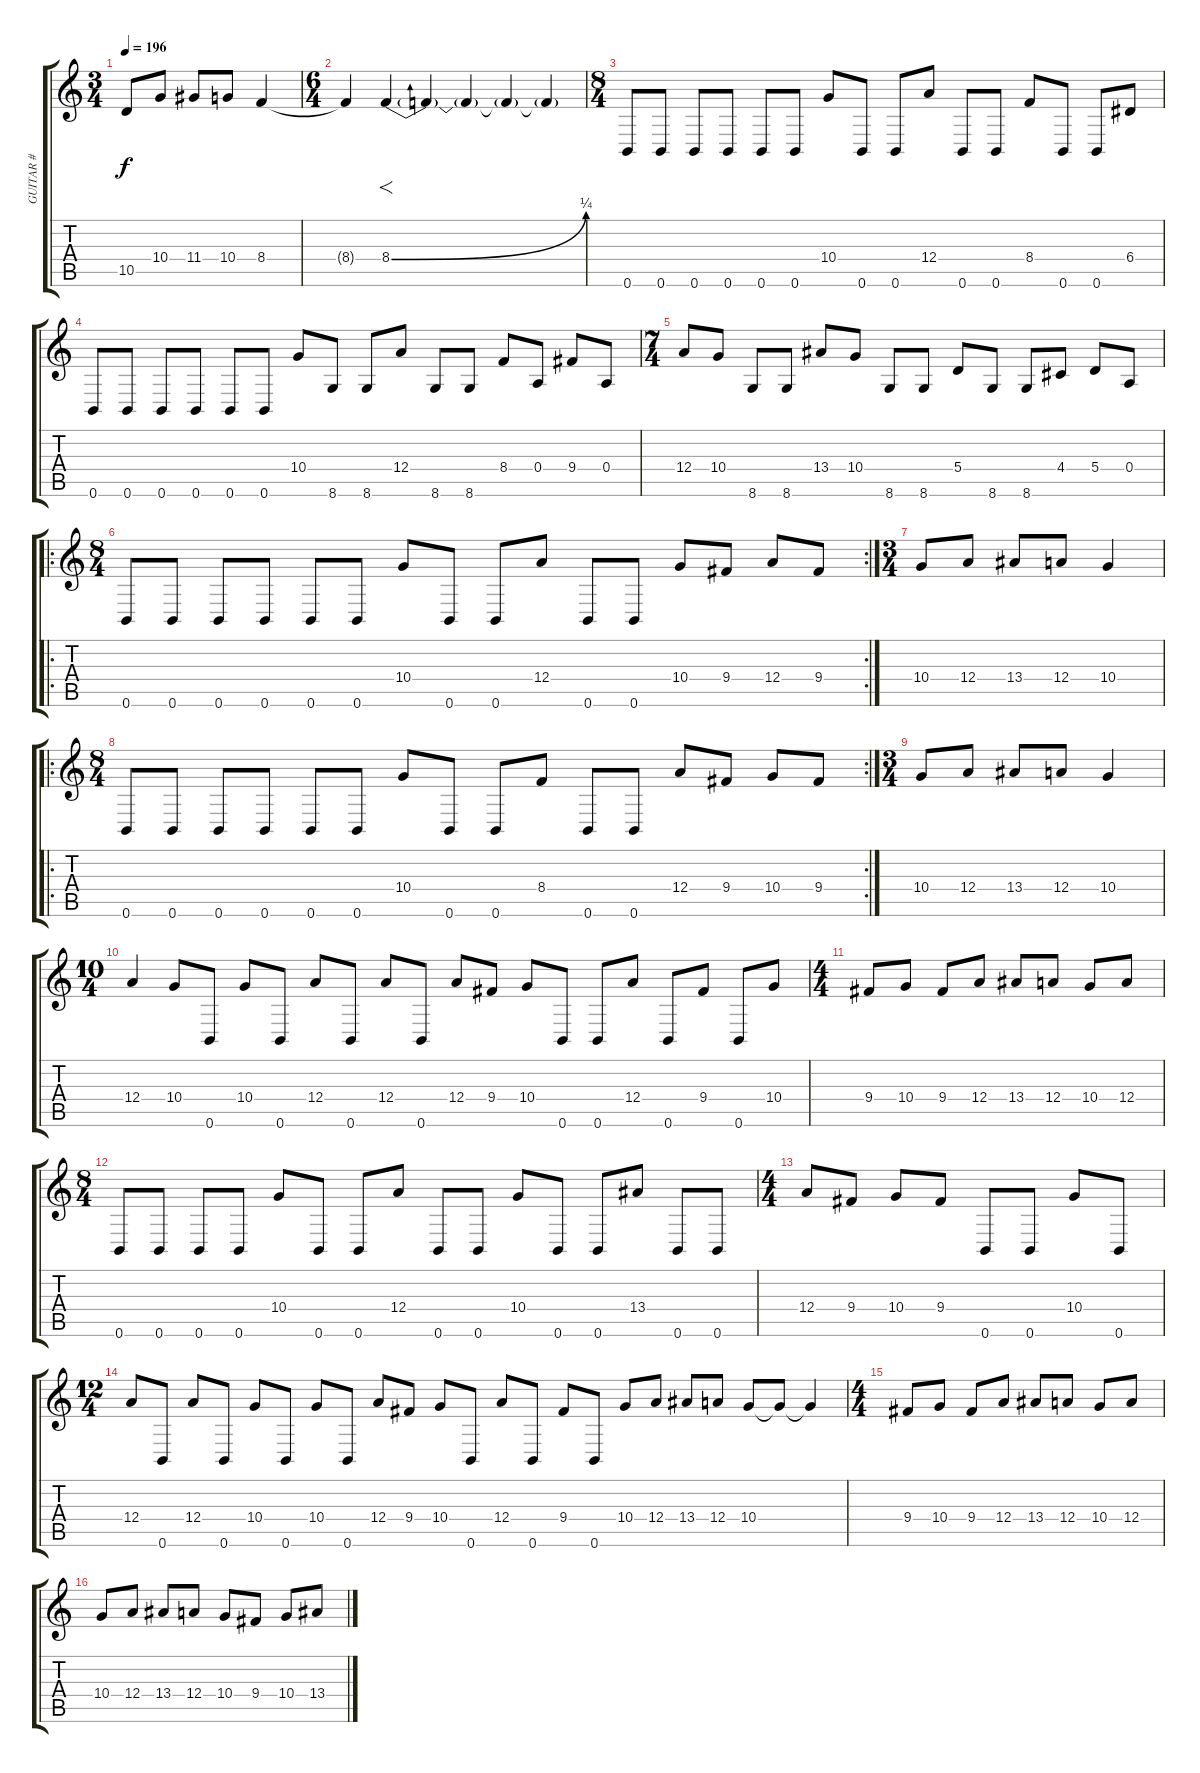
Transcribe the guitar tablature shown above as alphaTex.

\track ("GUITAR #" "GUITAR #") {instrument distortionguitar}
\staff {score tabs}
\tuning (B3 Gb3 D3 A2 E2 B1) {hide}
\ts (3 4)
\tempo 196
\clef g2
\ks c
10.5.8{dy f} 10.4.8 11.4.8 10.4.8 8.4.4 |
\ts (6 4)
8.4{t}.4 8.4{be (bend 0 0 60 1)}.4{f} 8.4{t}.4 8.4{t}.4 8.4{t}.4 8.4{t}.4 |
\ts (8 4)
0.6.8 0.6.8 0.6.8 0.6.8 0.6.8 0.6.8 10.4.8 0.6.8 0.6.8 12.4.8 0.6.8 0.6.8 8.4.8 0.6.8 0.6.8 6.4.8 |
0.6.8 0.6.8 0.6.8 0.6.8 0.6.8 0.6.8 10.4.8 8.6.8 8.6.8 12.4.8 8.6.8 8.6.8 8.4.8 0.4.8 9.4.8 0.4.8 |
\ts (7 4)
12.4.8 10.4.8 8.6.8 8.6.8 13.4.8 10.4.8 8.6.8 8.6.8 5.4.8 8.6.8 8.6.8 4.4.8 5.4.8 0.4.8 |
\ro
\rc 2
\ts (8 4)
0.6.8 0.6.8 0.6.8 0.6.8 0.6.8 0.6.8 10.4.8 0.6.8 0.6.8 12.4.8 0.6.8 0.6.8 10.4.8 9.4.8 12.4.8 9.4.8 |
\ts (3 4)
10.4.8 12.4.8 13.4.8 12.4.8 10.4.4 |
\ro
\rc 2
\ts (8 4)
0.6.8 0.6.8 0.6.8 0.6.8 0.6.8 0.6.8 10.4.8 0.6.8 0.6.8 8.4.8 0.6.8 0.6.8 12.4.8 9.4.8 10.4.8 9.4.8 |
\ts (3 4)
10.4.8 12.4.8 13.4.8 12.4.8 10.4.4 |
\ts (10 4)
12.4.4 10.4.8 0.6.8 10.4.8 0.6.8 12.4.8 0.6.8 12.4.8 0.6.8 12.4.8 9.4.8 10.4.8 0.6.8 0.6.8 12.4.8 0.6.8 9.4.8 0.6.8 10.4.8 |
\ts (4 4)
9.4.8 10.4.8 9.4.8 12.4.8 13.4.8 12.4.8 10.4.8 12.4.8 |
\ts (8 4)
0.6.8 0.6.8 0.6.8 0.6.8 10.4.8 0.6.8 0.6.8 12.4.8 0.6.8 0.6.8 10.4.8 0.6.8 0.6.8 13.4.8 0.6.8 0.6.8 |
\ts (4 4)
12.4.8 9.4.8 10.4.8 9.4.8 0.6.8 0.6.8 10.4.8 0.6.8 |
\ts (12 4)
12.4.8 0.6.8 12.4.8 0.6.8 10.4.8 0.6.8 10.4.8 0.6.8 12.4.8 9.4.8 10.4.8 0.6.8 12.4.8 0.6.8 9.4.8 0.6.8 10.4.8 12.4.8 13.4.8 12.4.8 10.4.8 10.4{t}.8 10.4{t}.4 |
\ts (4 4)
9.4.8 10.4.8 9.4.8 12.4.8 13.4.8 12.4.8 10.4.8 12.4.8 |
10.4.8 12.4.8 13.4.8 12.4.8 10.4.8 9.4.8 10.4.8 13.4.8
